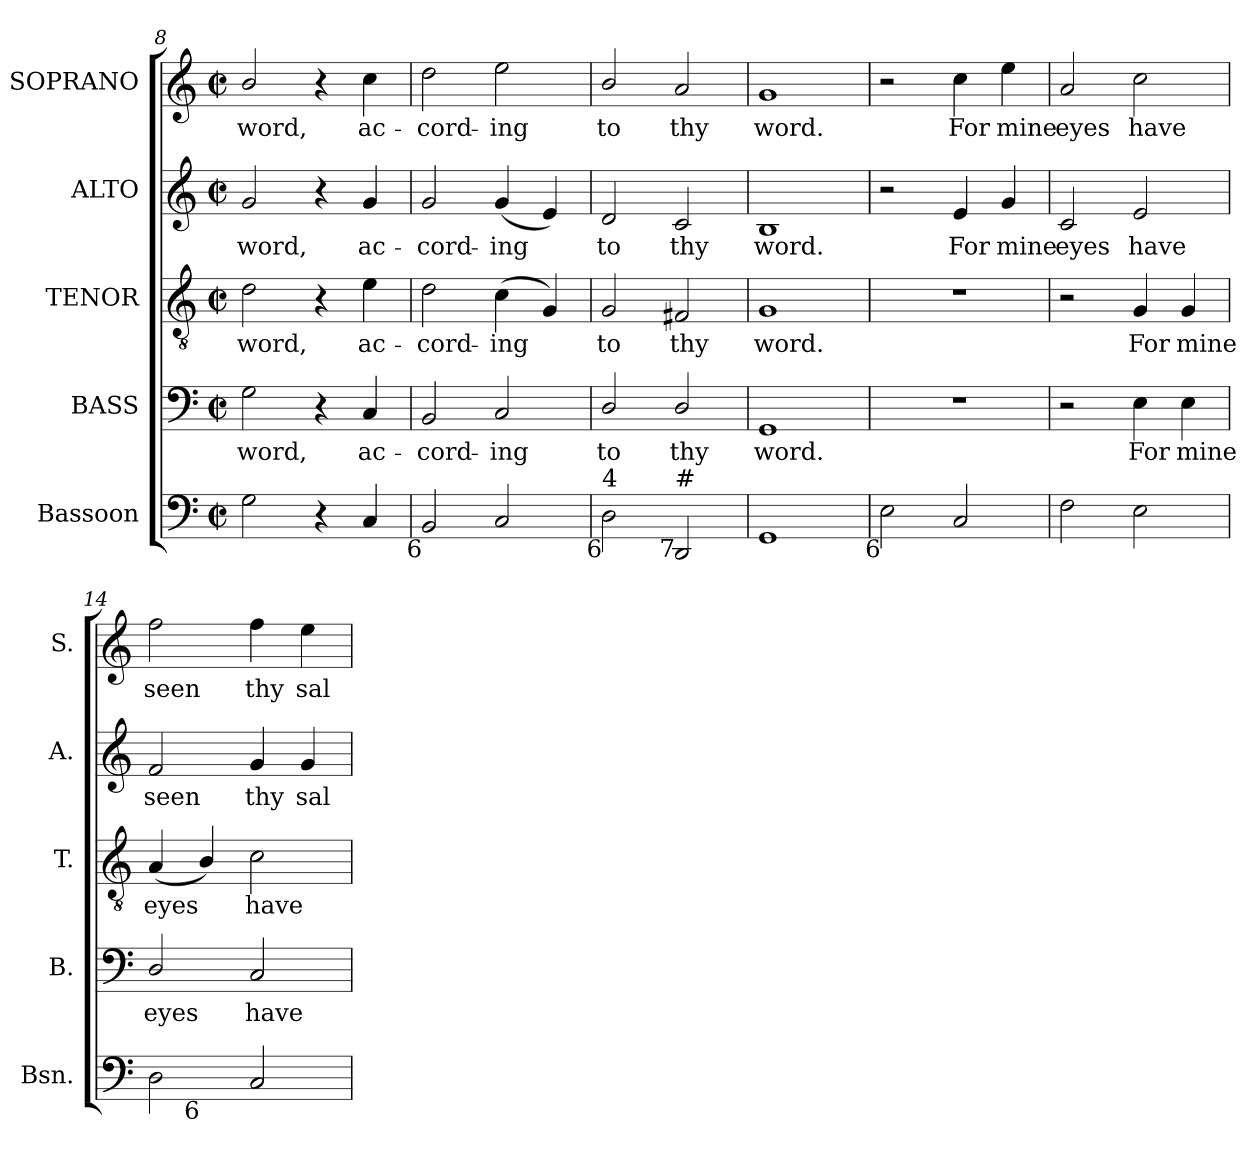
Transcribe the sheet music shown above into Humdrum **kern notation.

**kern	**kern	**text	**kern	**text	**kern	**text	**kern	**text
*part5	*part4	*part4	*part3	*part3	*part2	*part2	*part1	*part1
*staff5	*staff4	*staff4	*staff3	*staff3	*staff2	*staff2	*staff1	*staff1
*I"Bassoon	*I"BASS	*	*I"TENOR	*	*I"ALTO	*	*I"SOPRANO	*
*I'Bsn.	*I'B.	*	*I'T.	*	*I'A.	*	*I'S.	*
*clefF4	*clefF4	*	*clefGv2	*	*clefG2	*	*clefG2	*
*	*	*	*ITrd7c12	*	*	*	*	*
*k[]	*k[]	*	*k[]	*	*k[]	*	*k[]	*
*C:	*C:	*	*C:	*	*C:	*	*C:	*
*M2/2	*M2/2	*	*M2/2	*	*M2/2	*	*M2/2	*
*met(c|)	*met(c|)	*	*met(c|)	*	*met(c|)	*	*met(c|)	*
=8	=8	=8	=8	=8	=8	=8	=8	=8
!	!	!LO:LY:b:color=#000000	!	!	!	!	!	!
!	!	!	!	!LO:LY:b:color=#000000	!	!	!	!
!	!	!	!	!	!	!LO:LY:b:color=#000000	!	!
!	!	!	!	!	!	!	!	!LO:LY:b:color=#000000
2Gi\	2Gi\	word,	2Di\	word,	2gi/	word,	2bi/	word,
4r	4r	.	4r	.	4r	.	4r	.
!	!	!LO:LY:b:color=#000000	!	!	!	!	!	!
!	!	!	!	!LO:LY:b:color=#000000	!	!	!	!
!	!	!	!	!	!	!LO:LY:b:color=#000000	!	!
!	!	!	!	!	!	!	!	!LO:LY:b:color=#000000
4Ci/	4Ci/	ac-	4Ei\	ac-	4gi/	ac-	4cci\	ac-
!!LO:LB:g=z
=9	=9	=9	=9	=9	=9	=9	=9	=9
!	!	!LO:LY:b:color=#000000	!	!	!	!	!	!
!	!	!	!	!LO:LY:b:color=#000000	!	!	!	!
!	!	!	!	!	!	!LO:LY:b:color=#000000	!	!
!LO:TX:b:rj:t=6	!	!	!	!	!	!	!	!
!	!	!	!	!	!	!	!	!LO:LY:b:color=#000000
2BBi/	2BBi/	-cord-	2Di\	-cord-	2gi/	-cord-	2ddi\	-cord-
!	!	!LO:LY:b:color=#000000	!	!	!	!	!	!
!	!	!	!	!LO:LY:b:color=#000000	!	!	!	!
!	!	!	!	!	!	!LO:LY:b:color=#000000	!	!
!	!	!	!	!	!	!	!	!LO:LY:b:color=#000000
2Ci/	2Ci/	-ing	(4Ci\	-ing	(4gi/	-ing	2eei\	-ing
.	.	.	4GGi/)	.	4ei/)	.	.	.
=10	=10	=10	=10	=10	=10	=10	=10	=10
!	!	!LO:LY:b:color=#000000	!	!	!	!	!	!
!	!	!	!	!LO:LY:b:color=#000000	!	!	!	!
!	!	!	!	!	!	!LO:LY:b:color=#000000	!	!
!LO:TX:b:rj:t=6	!	!	!	!	!	!	!	!
!LO:TX:t=4	!	!	!	!	!	!	!	!
!	!	!	!	!	!	!	!	!LO:LY:b:color=#000000
2Di\	2Di/	to	2GGi/	to	2di/	to	2bi/	to
!	!	!LO:LY:b:color=#000000	!	!	!	!	!	!
!	!	!	!	!LO:LY:b:color=#000000	!	!	!	!
!	!	!	!	!	!	!LO:LY:b:color=#000000	!	!
!LO:TX:b:rj:t=7	!	!	!	!	!	!	!	!
!LO:TX:t=#	!	!	!	!	!	!	!	!
!	!	!	!	!	!	!	!	!LO:LY:b:color=#000000
2DDi/	2Di/	thy	2FF#Xi/	thy	2ci/	thy	2ai/	thy
=11	=11	=11	=11	=11	=11	=11	=11	=11
!	!	!LO:LY:b:color=#000000	!	!	!	!	!	!
!	!	!	!	!LO:LY:b:color=#000000	!	!	!	!
!	!	!	!	!	!	!LO:LY:b:color=#000000	!	!
!	!	!	!	!	!	!	!	!LO:LY:b:color=#000000
1GGi	1GGi	word.	1GGi	word.	1Bi	word.	1gi	word.
=12	=12	=12	=12	=12	=12	=12	=12	=12
!LO:TX:b:rj:t=6	!	!	!	!	!	!	!	!
2Ei\	1r	.	1r	.	2r	.	2r	.
!	!	!	!	!	!	!LO:LY:b:color=#000000	!	!
!	!	!	!	!	!	!	!	!LO:LY:b:color=#000000
2Ci/	.	.	.	.	4ei/	For	4cci\	For
!	!	!	!	!	!	!LO:LY:b:color=#000000	!	!
!	!	!	!	!	!	!	!	!LO:LY:b:color=#000000
.	.	.	.	.	4gi/	mine	4eei\	mine
=13	=13	=13	=13	=13	=13	=13	=13	=13
!	!	!	!	!	!	!LO:LY:b:color=#000000	!	!
!	!	!	!	!	!	!	!	!LO:LY:b:color=#000000
2Fi\	2r	.	2r	.	2ci/	eyes	2ai/	eyes
!	!	!LO:LY:b:color=#000000	!	!	!	!	!	!
!	!	!	!	!LO:LY:b:color=#000000	!	!	!	!
!	!	!	!	!	!	!LO:LY:b:color=#000000	!	!
!	!	!	!	!	!	!	!	!LO:LY:b:color=#000000
2Ei\	4Ei\	For	4GGi/	For	2ei/	have	2cci\	have
!	!	!LO:LY:b:color=#000000	!	!	!	!	!	!
!	!	!	!	!LO:LY:b:color=#000000	!	!	!	!
.	4Ei\	mine	4GGi/	mine	.	.	.	.
=14	=14	=14	=14	=14	=14	=14	=14	=14
!	!	!LO:LY:b:color=#000000	!	!	!	!	!	!
!	!	!	!	!LO:LY:b:color=#000000	!	!	!	!
!	!	!	!	!	!	!LO:LY:b:color=#000000	!	!
!LO:TX:b:rj:t=5	!	!	!	!	!	!	!	!
!	!	!	!	!	!	!	!	!LO:LY:b:color=#000000
*^	*	*	*	*	*	*	*	*
2Di\	4ryy	2Di/	eyes	(4AAi/	eyes	2fi/	seen	2ffi\	seen
!	!LO:TX:b:rj:t=6	!	!	!	!	!	!	!	!
.	2.ryy	.	.	4BBi/)	.	.	.	.	.
!	!	!	!LO:LY:b:color=#000000	!	!	!	!	!	!
!	!	!	!	!	!LO:LY:b:color=#000000	!	!	!	!
!	!	!	!	!	!	!	!LO:LY:b:color=#000000	!	!
!	!	!	!	!	!	!	!	!	!LO:LY:b:color=#000000
2Ci/	.	2Ci/	have	2Ci\	have	4gi/	thy	4ffi\	thy
!	!	!	!	!	!	!	!LO:LY:b:color=#000000	!	!
!	!	!	!	!	!	!	!	!	!LO:LY:b:color=#000000
.	.	.	.	.	.	4gi/	sal-	4eei\	sal-
*v	*v	*	*	*	*	*	*	*	*
=	=	=	=	=	=	=	=	=
*-	*-	*-	*-	*-	*-	*-	*-	*-
